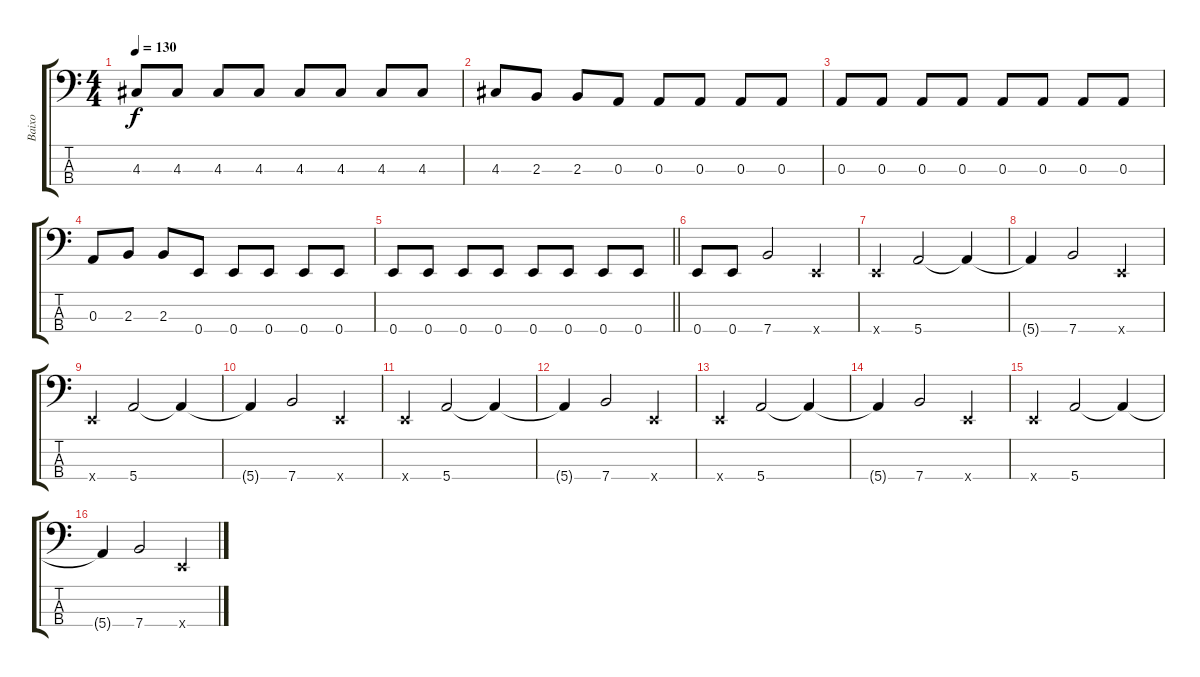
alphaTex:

\track ("Baixo" "Baixo") {instrument electricbassfinger}
\staff {score tabs}
\tuning (G2 D2 A1 E1) {hide}
\ts (4 4)
\tempo 130
\clef f4
\ks c
4.3.8{dy f} 4.3.8 4.3.8 4.3.8 4.3.8 4.3.8 4.3.8 4.3.8 |
4.3.8 2.3.8 2.3.8 0.3.8 0.3.8 0.3.8 0.3.8 0.3.8 |
0.3.8 0.3.8 0.3.8 0.3.8 0.3.8 0.3.8 0.3.8 0.3.8 |
0.3.8 2.3.8 2.3.8 0.4.8 0.4.8 0.4.8 0.4.8 0.4.8 |
\barLineRight lightlight
0.4.8 0.4.8 0.4.8 0.4.8 0.4.8 0.4.8 0.4.8 0.4.8 |
0.4.8 0.4.8 7.4.2 0.4{x}.4 |
0.4{x}.4 5.4.2 5.4{t}.4 |
5.4{t}.4 7.4.2 0.4{x}.4 |
0.4{x}.4 5.4.2 5.4{t}.4 |
5.4{t}.4 7.4.2 0.4{x}.4 |
0.4{x}.4 5.4.2 5.4{t}.4 |
5.4{t}.4 7.4.2 0.4{x}.4 |
0.4{x}.4 5.4.2 5.4{t}.4 |
5.4{t}.4 7.4.2 0.4{x}.4 |
0.4{x}.4 5.4.2 5.4{t}.4 |
5.4{t}.4 7.4.2 0.4{x}.4
